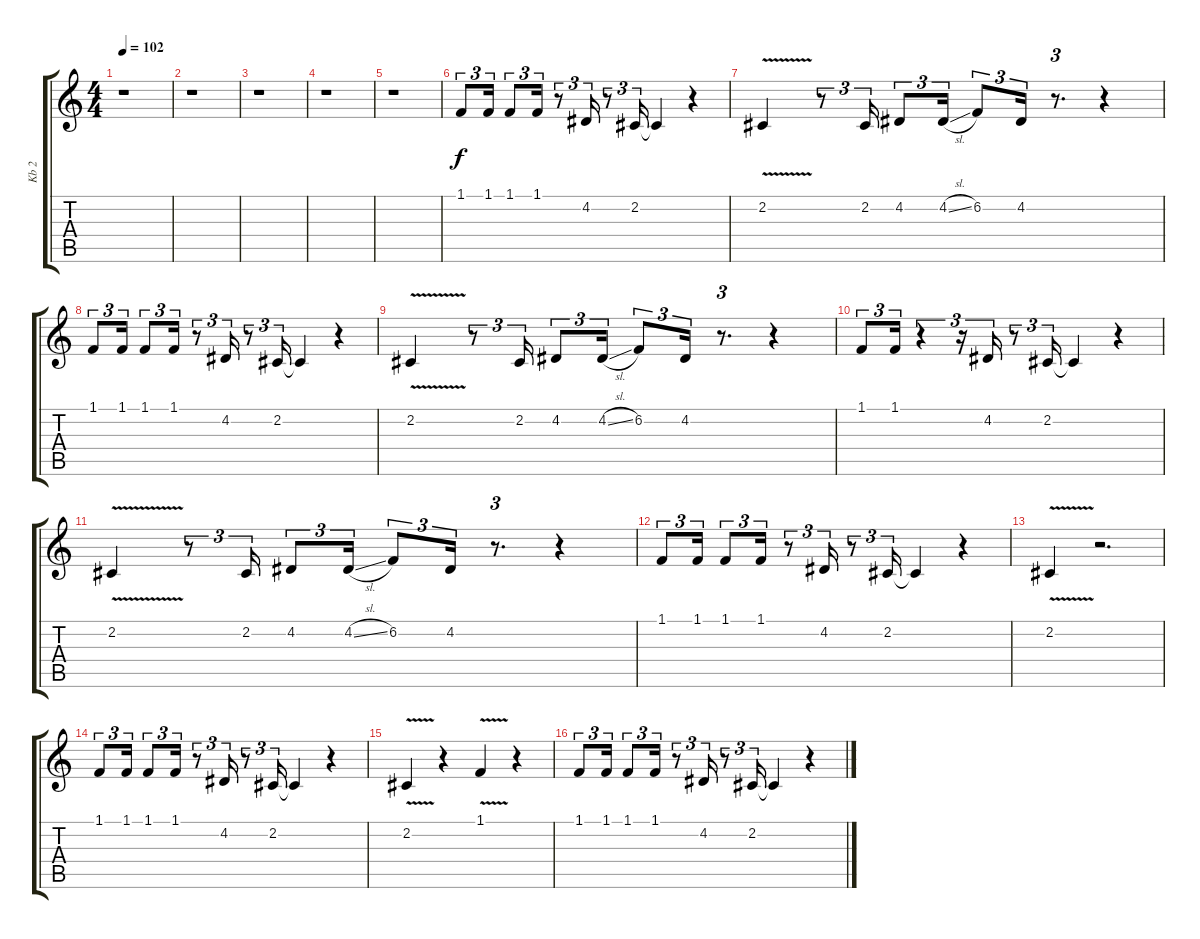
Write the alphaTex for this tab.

\track ("Kb 2" "Kb 2") {instrument synthbrass1}
\staff {score tabs}
\tuning (E4 B3 G3 D3 A2 E2) {hide}
\ts (4 4)
\tempo 102
\clef g2
\ks c
r.1{dy f volume 8 instrument synthbrass1} |
r.1 |
r.1 |
r.1 |
r.1 |
1.1.8{tu (3 2)} 1.1.16{tu (3 2)} 1.1.8{tu (3 2)} 1.1.16{tu (3 2)} r.8{tu (3 2)} 4.2.16{tu (3 2)} r.8{tu (3 2)} 2.2.16{tu (3 2)} 2.2{t}.4 r.4 |
2.2{v}.4 r.8{tu (3 2)} 2.2.16{tu (3 2)} 4.2.8{tu (3 2)} 4.2{sl}.16{tu (3 2)} 6.2.8{tu (3 2)} 4.2.16{tu (3 2)} r.8{d tu (3 2)} r.4 |
1.1.8{tu (3 2)} 1.1.16{tu (3 2)} 1.1.8{tu (3 2)} 1.1.16{tu (3 2)} r.8{tu (3 2)} 4.2.16{tu (3 2)} r.8{tu (3 2)} 2.2.16{tu (3 2)} 2.2{t}.4 r.4 |
2.2{v}.4 r.8{tu (3 2)} 2.2.16{tu (3 2)} 4.2.8{tu (3 2)} 4.2{sl}.16{tu (3 2)} 6.2.8{tu (3 2)} 4.2.16{tu (3 2)} r.8{d tu (3 2)} r.4 |
1.1.8{tu (3 2)} 1.1.16{tu (3 2)} r.4{tu (3 2)} r.16{tu (3 2)} 4.2.16{tu (3 2)} r.8{tu (3 2)} 2.2.16{tu (3 2)} 2.2{t}.4 r.4 |
2.2{v}.4 r.8{tu (3 2)} 2.2.16{tu (3 2)} 4.2.8{tu (3 2)} 4.2{sl}.16{tu (3 2)} 6.2.8{tu (3 2)} 4.2.16{tu (3 2)} r.8{d tu (3 2)} r.4 |
1.1.8{tu (3 2)} 1.1.16{tu (3 2)} 1.1.8{tu (3 2)} 1.1.16{tu (3 2)} r.8{tu (3 2)} 4.2.16{tu (3 2)} r.8{tu (3 2)} 2.2.16{tu (3 2)} 2.2{t}.4 r.4 |
2.2{v}.4 r.2{d} |
1.1.8{tu (3 2)} 1.1.16{tu (3 2)} 1.1.8{tu (3 2)} 1.1.16{tu (3 2)} r.8{tu (3 2)} 4.2.16{tu (3 2)} r.8{tu (3 2)} 2.2.16{tu (3 2)} 2.2{t}.4 r.4 |
2.2{v}.4 r.4 1.1{v}.4 r.4 |
1.1.8{tu (3 2)} 1.1.16{tu (3 2)} 1.1.8{tu (3 2)} 1.1.16{tu (3 2)} r.8{tu (3 2)} 4.2.16{tu (3 2)} r.8{tu (3 2)} 2.2.16{tu (3 2)} 2.2{t}.4 r.4
